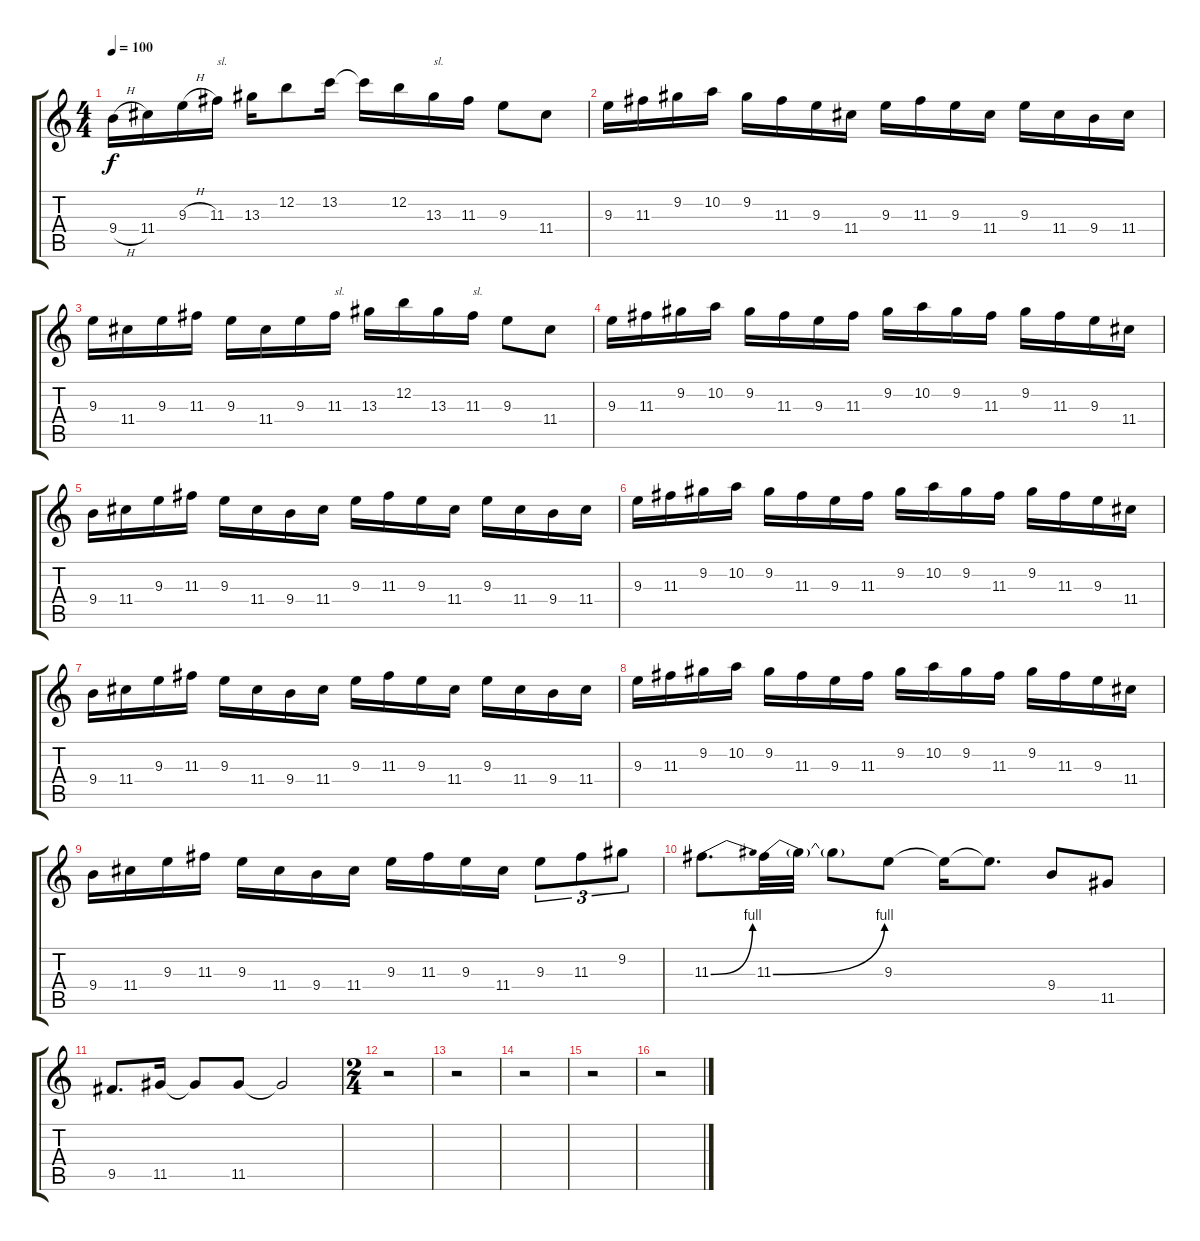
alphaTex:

\track "" {instrument electricguitarjazz}
\staff {score tabs}
\tuning (E4 B3 G3 D3 A2 E2) {hide}
\ts (4 4)
\tempo 100
\clef g2
\ks c
9.4{h}.16{dy f} 11.4.16 9.3{h}.16 11.3.16{txt "sl."} 13.3.16 12.2.8 13.2.16 13.2{t}.16 12.2.16 13.3.16{txt "sl."} 11.3.16 9.3.8 11.4.8 |
9.3.16 11.3.16 9.2.16 10.2.16 9.2.16 11.3.16 9.3.16 11.4.16 9.3.16 11.3.16 9.3.16 11.4.16 9.3.16 11.4.16 9.4.16 11.4.16 |
9.3.16 11.4.16 9.3.16 11.3.16 9.3.16 11.4.16 9.3.16 11.3.16{txt "sl."} 13.3.16 12.2.16 13.3.16 11.3.16{txt "sl."} 9.3.8 11.4.8 |
9.3.16 11.3.16 9.2.16 10.2.16 9.2.16 11.3.16 9.3.16 11.3.16 9.2.16 10.2.16 9.2.16 11.3.16 9.2.16 11.3.16 9.3.16 11.4.16 |
9.4.16 11.4.16 9.3.16 11.3.16 9.3.16 11.4.16 9.4.16 11.4.16 9.3.16 11.3.16 9.3.16 11.4.16 9.3.16 11.4.16 9.4.16 11.4.16 |
9.3.16 11.3.16 9.2.16 10.2.16 9.2.16 11.3.16 9.3.16 11.3.16 9.2.16 10.2.16 9.2.16 11.3.16 9.2.16 11.3.16 9.3.16 11.4.16 |
9.4.16 11.4.16 9.3.16 11.3.16 9.3.16 11.4.16 9.4.16 11.4.16 9.3.16 11.3.16 9.3.16 11.4.16 9.3.16 11.4.16 9.4.16 11.4.16 |
9.3.16 11.3.16 9.2.16 10.2.16 9.2.16 11.3.16 9.3.16 11.3.16 9.2.16 10.2.16 9.2.16 11.3.16 9.2.16 11.3.16 9.3.16 11.4.16 |
9.4.16 11.4.16 9.3.16 11.3.16 9.3.16 11.4.16 9.4.16 11.4.16 9.3.16 11.3.16 9.3.16 11.4.16 9.3.8{tu (3 2)} 11.3.8{tu (3 2)} 9.2.8{tu (3 2)} |
11.3{be (bend 0 0 60 4)}.8{d} 11.3{be (bend 0 0 60 4)}.32 11.3{t}.32 11.3{t}.8 9.3.8 9.3{t}.16 9.3{t}.8{d} 9.4.8 11.5.8 |
9.5.8{d} 11.5.16 11.5{t}.8 11.5.8 11.5{t}.2 |
\ts (2 4)
r.2 |
r.2 |
r.2 |
r.2 |
r.2
